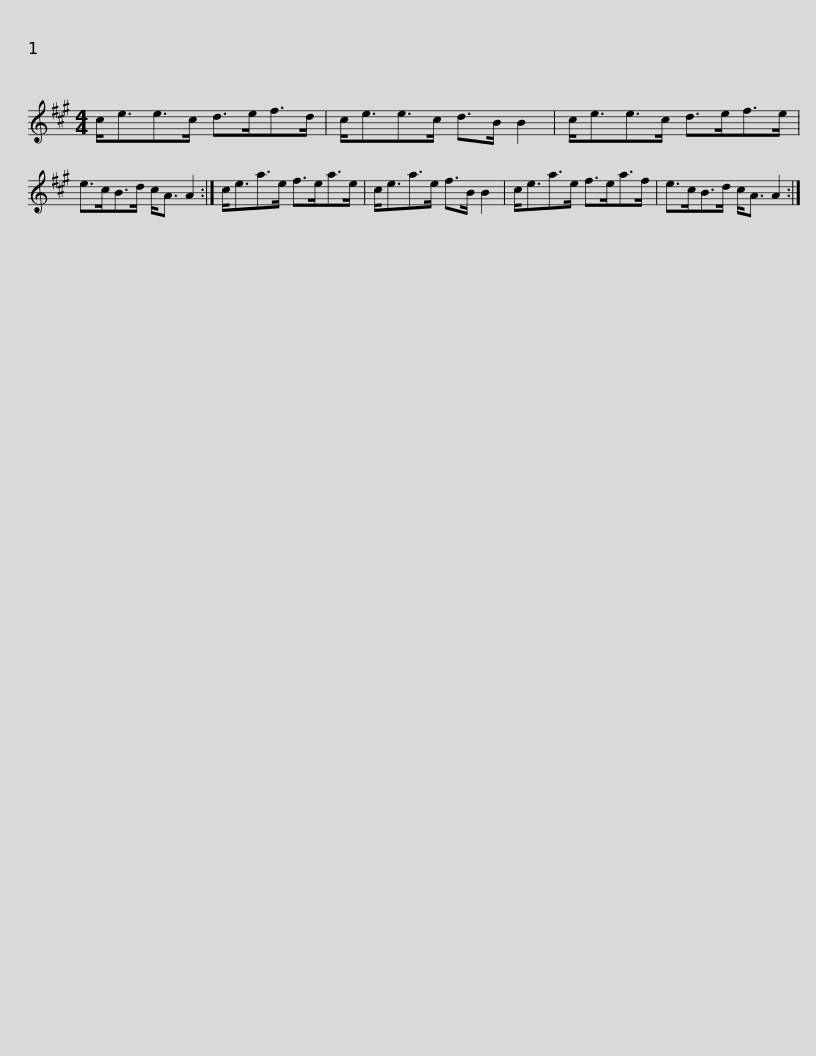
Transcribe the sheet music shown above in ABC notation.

X:1
L:1/8
M:4/4
I:linebreak $
K:A
V:1 treble
V:1
 c<ee>c d>ef>d | c<ee>c d>B B2 | c<ee>c d>ef>e | e>cB>d c<A A2 :|$ c<ea>e f>ea>e | %5
 c<ea>e f>B B2 | c<ea>e f>ea>f | e>cB>d c<A A2 :| %8
